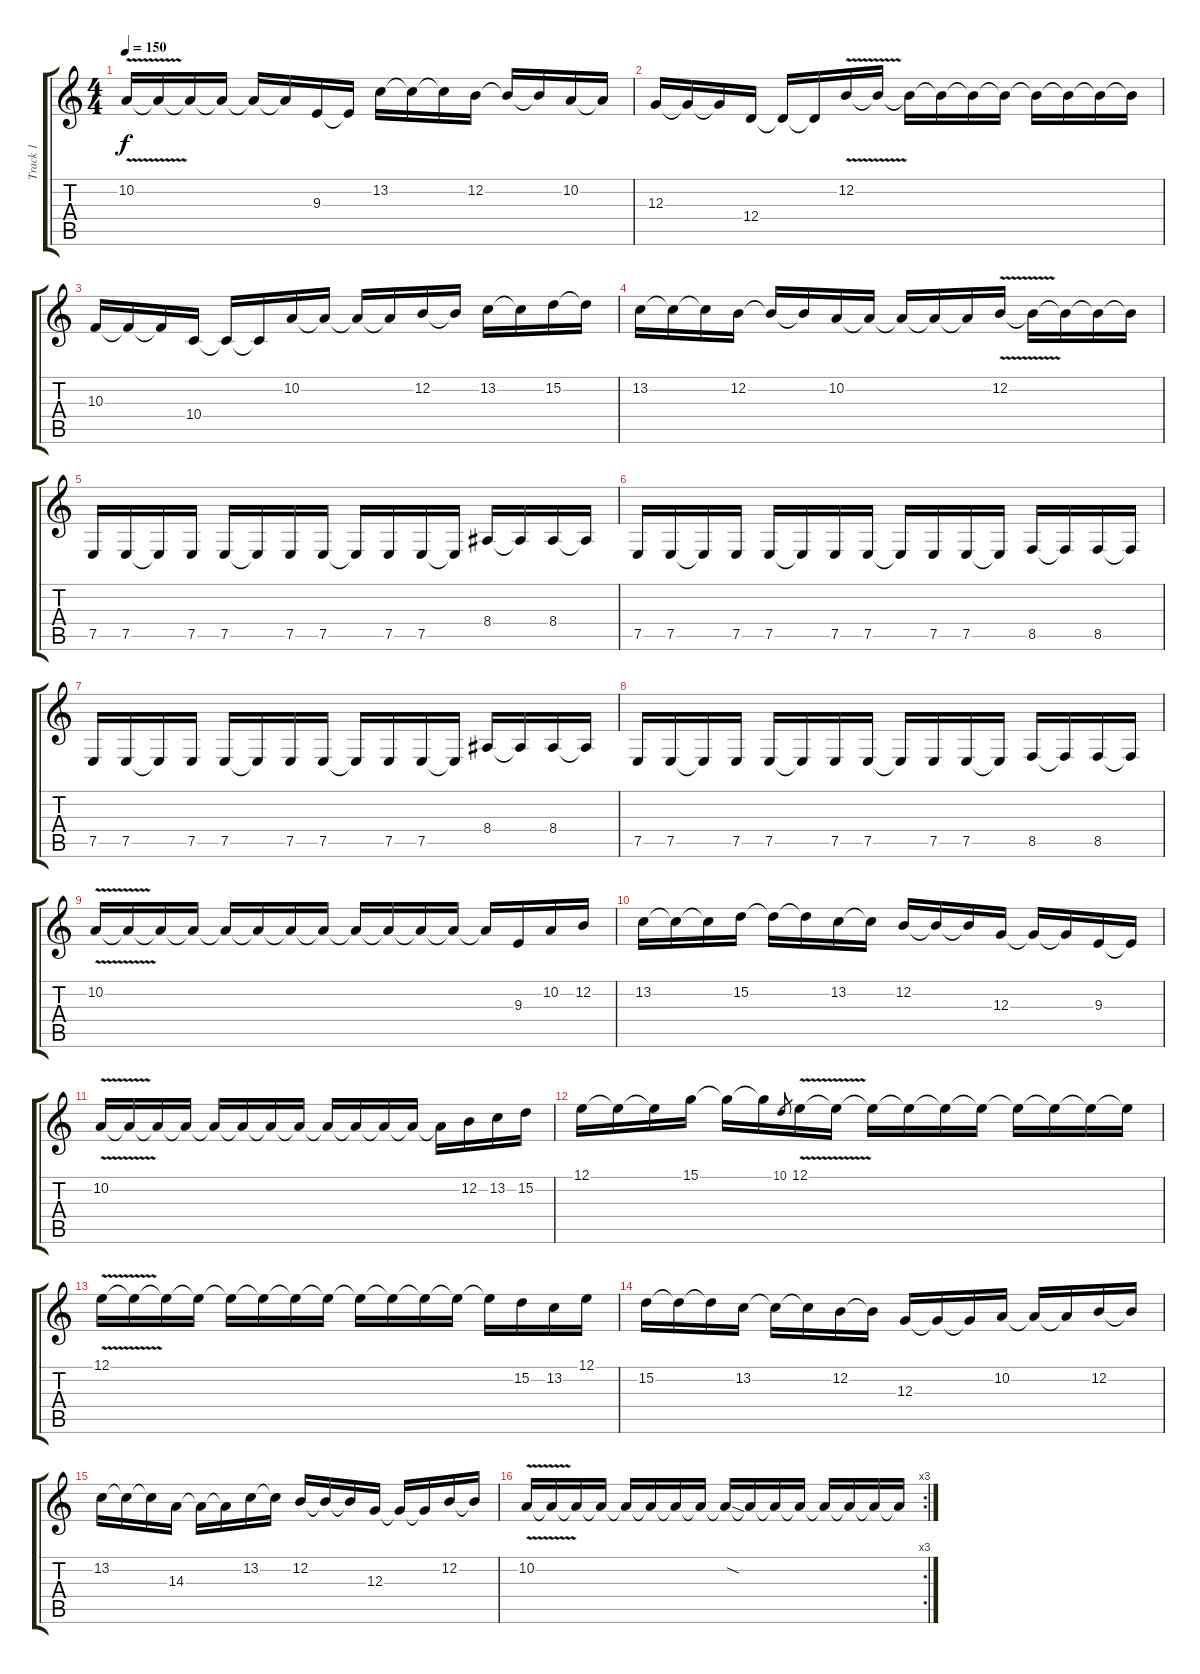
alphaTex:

\track ("Track 1" "Track 1") {instrument lead5charang}
\staff {score tabs}
\tuning (E4 B3 G3 D3 A2 E2) {hide}
\ts (4 4)
\tempo 150
\clef g2
\ks c
10.2{v}.16{dy f} 10.2{t}.16 10.2{t}.16 10.2{t}.16 10.2{t}.16 10.2{t}.16 9.3.16 9.3{t}.16 13.2.16 13.2{t}.16 13.2{t}.16 12.2.16 12.2{t}.16 12.2{t}.16 10.2.16 10.2{t}.16 |
12.3.16 12.3{t}.16 12.3{t}.16 12.4.16 12.4{t}.16 12.4{t}.16 12.2{v}.16 12.2{t}.16 12.2{t}.16 12.2{t}.16 12.2{t}.16 12.2{t}.16 12.2{t}.16 12.2{t}.16 12.2{t}.16 12.2{t}.16 |
10.3.16 10.3{t}.16 10.3{t}.16 10.4.16 10.4{t}.16 10.4{t}.16 10.2.16 10.2{t}.16 10.2{t}.16 10.2{t}.16 12.2.16 12.2{t}.16 13.2.16 13.2{t}.16 15.2.16 15.2{t}.16 |
13.2.16 13.2{t}.16 13.2{t}.16 12.2.16 12.2{t}.16 12.2{t}.16 10.2.16 10.2{t}.16 10.2{t}.16 10.2{t}.16 10.2{t}.16 12.2{v}.16 12.2{t}.16 12.2{t}.16 12.2{t}.16 12.2{t}.16 |
7.5.16 7.5.16 7.5{t}.16 7.5.16 7.5.16 7.5{t}.16 7.5.16 7.5.16 7.5{t}.16 7.5.16 7.5.16 7.5{t}.16 8.4.16 8.4{t}.16 8.4.16 8.4{t}.16 |
7.5.16 7.5.16 7.5{t}.16 7.5.16 7.5.16 7.5{t}.16 7.5.16 7.5.16 7.5{t}.16 7.5.16 7.5.16 7.5{t}.16 8.5.16 8.5{t}.16 8.5.16 8.5{t}.16 |
7.5.16 7.5.16 7.5{t}.16 7.5.16 7.5.16 7.5{t}.16 7.5.16 7.5.16 7.5{t}.16 7.5.16 7.5.16 7.5{t}.16 8.4.16 8.4{t}.16 8.4.16 8.4{t}.16 |
7.5.16 7.5.16 7.5{t}.16 7.5.16 7.5.16 7.5{t}.16 7.5.16 7.5.16 7.5{t}.16 7.5.16 7.5.16 7.5{t}.16 8.5.16 8.5{t}.16 8.5.16 8.5{t}.16 |
10.2{v}.16 10.2{t}.16 10.2{t}.16 10.2{t}.16 10.2{t}.16 10.2{t}.16 10.2{t}.16 10.2{t}.16 10.2{t}.16 10.2{t}.16 10.2{t}.16 10.2{t}.16 10.2{t}.16 9.3.16 10.2.16 12.2.16 |
13.2.16 13.2{t}.16 13.2{t}.16 15.2.16 15.2{t}.16 15.2{t}.16 13.2.16 13.2{t}.16 12.2.16 12.2{t}.16 12.2{t}.16 12.3.16 12.3{t}.16 12.3{t}.16 9.3.16 9.3{t}.16 |
10.2{v}.16 10.2{t}.16 10.2{t}.16 10.2{t}.16 10.2{t}.16 10.2{t}.16 10.2{t}.16 10.2{t}.16 10.2{t}.16 10.2{t}.16 10.2{t}.16 10.2{t}.16 10.2{t}.16 12.2.16 13.2.16 15.2.16 |
12.1.16 12.1{t}.16 12.1{t}.16 15.1.16 15.1{t}.16 15.1{t}.16 10.1.8{gr} 12.1{v}.16 12.1{t}.16 12.1{t}.16 12.1{t}.16 12.1{t}.16 12.1{t}.16 12.1{t}.16 12.1{t}.16 12.1{t}.16 12.1{t}.16 |
12.1{v}.16 12.1{t}.16 12.1{t}.16 12.1{t}.16 12.1{t}.16 12.1{t}.16 12.1{t}.16 12.1{t}.16 12.1{t}.16 12.1{t}.16 12.1{t}.16 12.1{t}.16 12.1{t}.16 15.2.16 13.2.16 12.1.16 |
15.2.16 15.2{t}.16 15.2{t}.16 13.2.16 13.2{t}.16 13.2{t}.16 12.2.16 12.2{t}.16 12.3.16 12.3{t}.16 12.3{t}.16 10.2.16 10.2{t}.16 10.2{t}.16 12.2.16 12.2{t}.16 |
13.2.16 13.2{t}.16 13.2{t}.16 14.3.16 14.3{t}.16 14.3{t}.16 13.2.16 13.2{t}.16 12.2.16 12.2{t}.16 12.2{t}.16 12.3.16 12.3{t}.16 12.3{t}.16 12.2.16 12.2{t}.16 |
\rc 3
10.2{v}.16 10.2{t}.16 10.2{t}.16 10.2{t}.16 10.2{t}.16 10.2{t}.16 10.2{t}.16 10.2{t}.16 10.2{sod t}.16 10.2{t}.16 10.2{t}.16 10.2{t}.16 10.2{t}.16 10.2{t}.16 10.2{t}.16 10.2{t}.16
